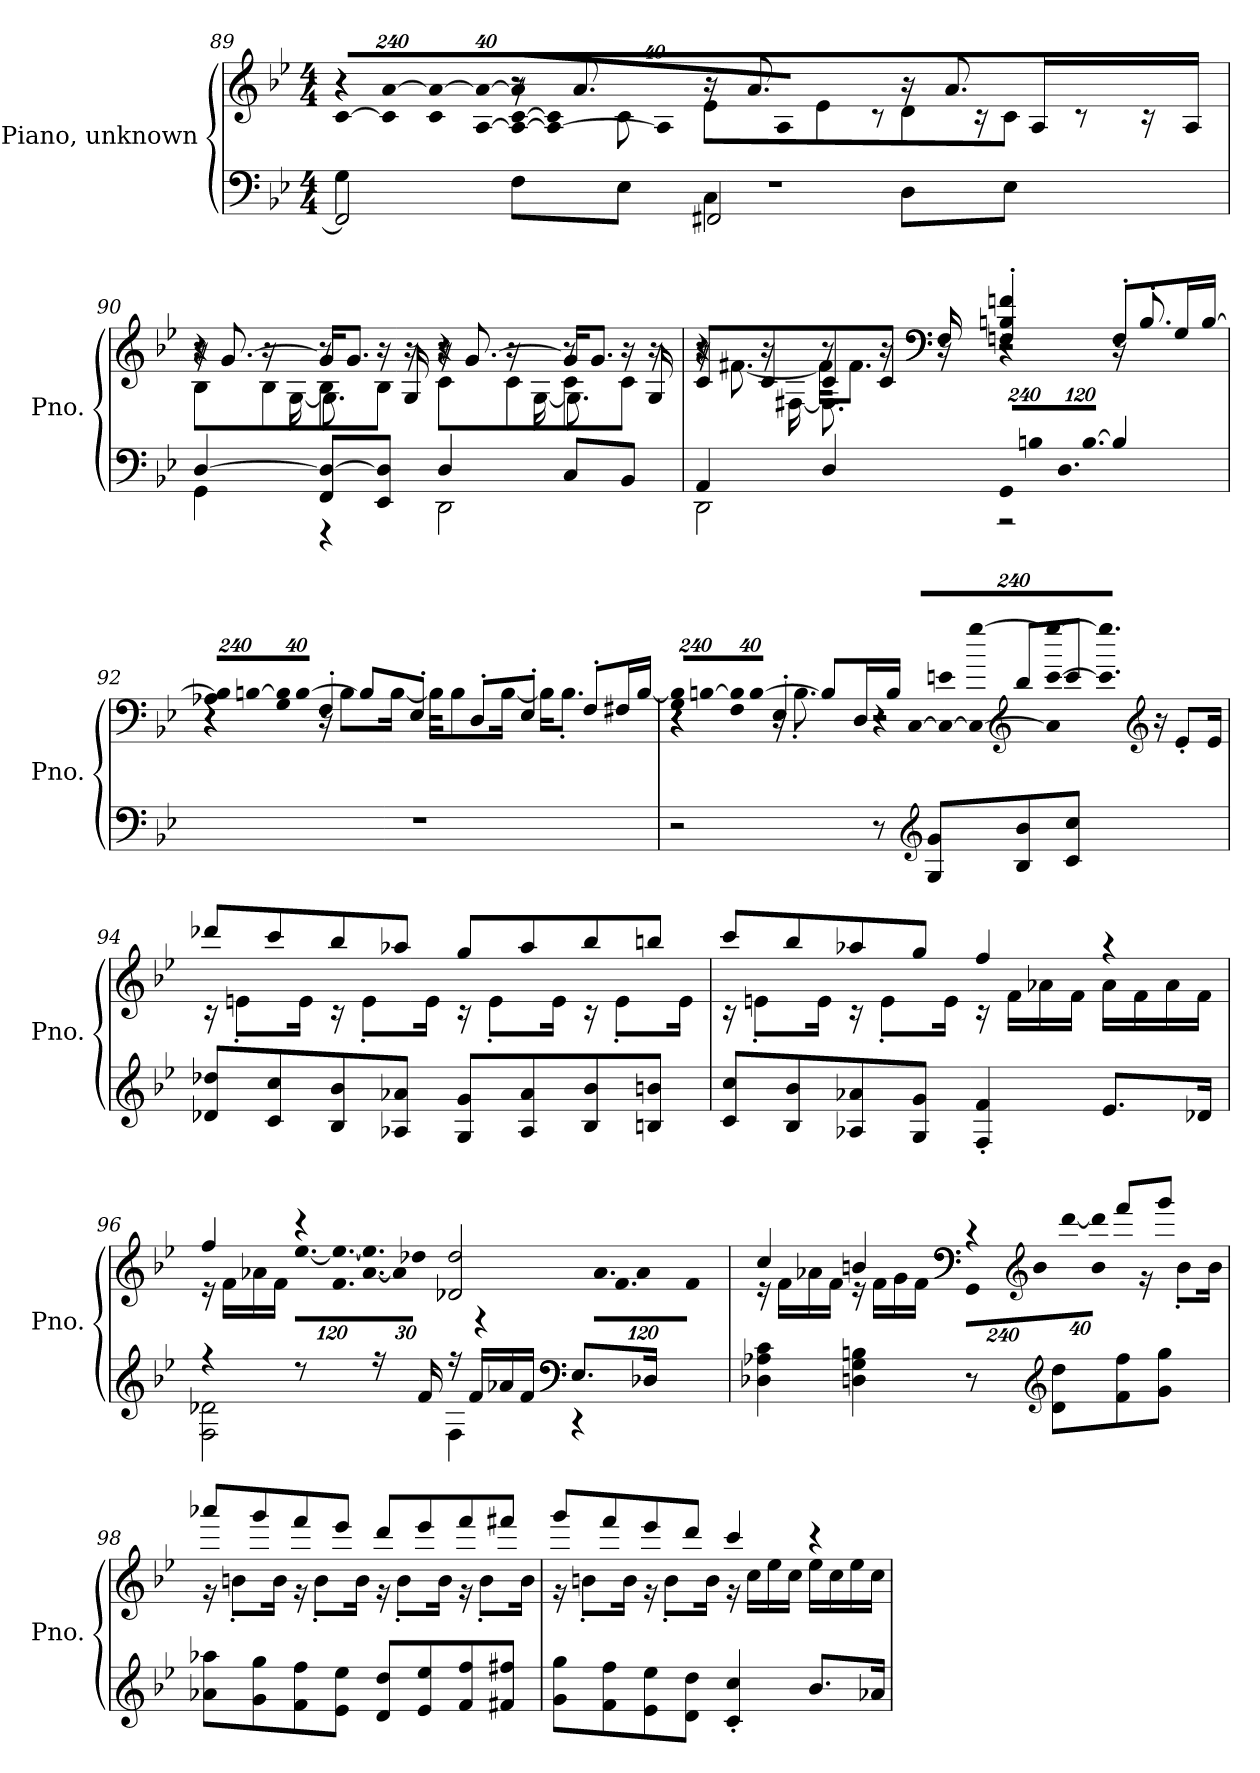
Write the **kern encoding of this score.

**kern	**kern
*part1	*part1
*staff2	*staff1
*I"Piano, unknown	*
*I'Pno.	*
!!LO:LB:g=z
*clefF4	*clefG2
*k[b-e-]	*k[b-e-]
*M4/4	*M4/4
=89	=89
*^	*^
*	*^	*	*^
*	*	*	*	*	*Xbrackettup
!	!	!	!	!	!LO:N:vis=16
1r	4G\	2FF/]	4r	4r	[1920%137c/LL
!	!	!	!	!	!LO:N:vis=16
.	.	.	.	.	1920%137c/] [1920%137a/
!	!	!	!	!	!LO:N:vis=16
.	.	.	.	.	1920%137c/ 1920%137a/_
!	!	!	!	!	!LO:N:vis=32
.	.	.	.	.	[640%23A/ 640%23a/_JJk
!	!	!	!	!	!LO:N:vis=32
.	8F\L	.	16r	8r	640%23A/_ [640%23c/ 640%23a/]KLL
!	!	!	!	!	!LO:N:vis=16
.	.	.	.	.	1920%137A/_ 1920%137c/]
.	.	.	8.a/	.	.
!	!	!	!	!	!LO:N:vis=16
.	.	.	.	.	1920%137A/]
.	8E-\J	.	.	8c\	.
!	!	!	!	!	!LO:N:vis=16
.	.	.	.	.	1920%137A/JJ
.	4C\	2FF#X/	16r	8e-\L	8r
.	.	.	8.a/	.	.
.	.	.	.	8e-\	16r
.	.	.	.	.	16A/
.	8D\L	.	16r	8d\	8r
.	.	.	8.a/	.	.
.	8E-\J	.	.	8c\J	16r
.	.	.	.	.	16A/
*	*v	*v	*	*	*
!!LO:LB:g=z
=90	=90	=90	=90	=90
*	*	*	*	*^
[4D/	4GG\	16r	8B-\L	4r	8r
.	.	[8.g/	.	.	.
.	.	.	8B-\	.	16r
.	.	.	.	.	[16G\
8FF/ 8D/_L	4r	16g/KL]	8B-\	8r	8.G\]
.	.	8.g/J	.	.	.
8EE-/ 8D/]J	.	.	8B-\J	16r	.
.	.	.	.	16G/	16r
4D/	2DD\	16r	8c\L	4r	8r
.	.	[8.g/	.	.	.
.	.	.	8c\	.	16r
.	.	.	.	.	[16G\
8C/L	.	16g/KL]	8c\	8r	8.G\]
.	.	8.g/J	.	.	.
8BB-/J	.	.	8c\J	16r	.
.	.	.	.	16G/	16r
!!LO:LB:g=z	!!	!!	!!
=91	=91	=91	=91	=91	=91
4AA/	2DD\	8c/L	16r	4r	8r
.	.	.	[8.f#X\	.	.
.	.	8c/	.	.	16r
.	.	.	.	.	[16F#X\
4D/	.	8c/	16f#\KL]	8r	8.F#\]
.	.	.	8.f#\J	.	.
.	.	8c/J	.	16r	.
*	*	*clefF4	*	*	*
.	.	.	.	16F#/	16r
*Xbrackettup	*	*	*	*	*
!LO:N:vis=16	!	!	!	!	!
1920%137GG/LL	2r	4r	2r	4Fn/' 4Bn/' 4fn/'	2r
!LO:N:vis=16	!	!	!	!	!
1920%137Bn/	.	.	.	.	.
!LO:N:vis=32.	!	!	!	!	!
1920%103D/L	.	.	.	.	.
!LO:N:vis=32.	!	!	!	!	!
[1920%103B/JJJ	.	.	.	.	.
4B/]	.	16r	.	8F'/L	.
.	.	8.B'/	.	.	.
.	.	.	.	16G/L	.
.	.	.	.	[16B/JJ	.
*v	*v	*	*	*	*
*	*	*	*v	*v
!!LO:LB:g=z
=92	=92	=92	=92
!	!	!	!LO:N:vis=16
1r	4r	4r	1920%137A-X/ 1920%137B/]LL
!	!	!	!LO:N:vis=16
.	.	.	[1920%137Bn/
!	!	!	!LO:N:vis=32
.	.	.	640%23G/ 640%23B/]K
!	!	!	!LO:N:vis=16
.	.	.	[1920%137B/JJ
.	4F'/	16r	8B/L]
.	.	8B\L	.
.	.	.	8E-'/J
.	.	[16B\Jk	.
.	2r	16B\KL]	8D'/L
.	.	8B\	.
.	.	.	8E-'/J
.	.	[16B\Jk	.
.	.	16B\KL]	8F'/L
.	.	8.B'\J	.
.	.	.	16F#X/L
.	.	.	[16B/JJ
!!LO:PB:g=z	!!	!!
=93	=93	=93	=93
!	!	!	!LO:N:vis=16
2r	4r	4r	1920%137G/ 1920%137B/]LL
!	!	!	!LO:N:vis=16
.	.	.	[1920%137Bn/
!	!	!	!LO:N:vis=32
.	.	.	640%23F/ 640%23B/]K
!	!	!	!LO:N:vis=16
.	.	.	[1920%137B/JJ
.	4E-'/	16r	8B/L]
.	.	8.B'\	.
.	.	.	16D/L
.	.	.	16B/JJ
!	!	!	!LO:N:vis=16
8r	4r	2r	[1920%137C/LL
!	!	!	!LO:N:vis=16
.	.	.	1920%137C/_ 1920%137en/
*clefG2	*	*	*
8G/ 8g/L	.	.	.
!	!	!	!LO:N:vis=32
.	.	.	640%23C/_ [640%23gg/L
!	!	!	!LO:N:vis=64
.	.	.	960%17C/] [960%17e/ 960%17gg/_K
!	!	!	!LO:N:vis=32.
.	.	.	1920%103e/] 1920%103gg/]JJJ
*	*clefG2	*	*
8B-/ 8b-/	8bb-/L	.	16r
.	.	.	8e'/L
8c/ 8cc/J	8ccc/J	.	.
.	.	.	16e/Jk
*	*	*v	*v
=94	=94	=94
8d-X/ 8dd-X/L	8ddd-X/L	16r
.	.	8en'\L
8c/ 8cc/	8ccc/	.
.	.	16e\Jk
8B-/ 8b-/	8bb-/	16r
.	.	8e'\L
8A-X/ 8a-X/J	8aa-X/J	.
.	.	16e\Jk
8G/ 8g/L	8gg/L	16r
.	.	8e'\L
8A-/ 8a-/	8aa-/	.
.	.	16e\Jk
8B-/ 8b-/	8bb-/	16r
.	.	8e'\L
8Bn/ 8bn/J	8bbn/J	.
.	.	16e\Jk
!!LO:LB:g=z	!!
=95	=95	=95
8c/ 8cc/L	8ccc/L	16r
.	.	8en'\L
8B-/ 8b-/	8bb-/	.
.	.	16e\Jk
8A-X/ 8a-X/	8aa-X/	16r
.	.	8e'\L
8G/ 8g/J	8gg/J	.
.	.	16e\Jk
4F/' 4f/'	4ff/	16r
.	.	16f\LL
.	.	16a-X\
.	.	16f\JJ
8.e-/L	4r	16a-\LL
.	.	16f\
.	.	16a-\
16d-X/Jk	.	16f\JJ
=96	=96	=96
*^	*	*
4r	2F\ 2d-X\	4ff/	16r
.	.	.	16f\LL
.	.	.	16a-X\
.	.	.	16f\JJ
!	!	!	!LO:N:vis=32.
8r	.	4r	[1920%103ee-\LLL
!	!	!	!LO:N:vis=32.
.	.	.	1920%103f\ 1920%103ee-\_
!	!	!	!LO:N:vis=32.
.	.	.	[1920%103a-\ 1920%103ee-\]
16r	.	.	.
!	!	!	!LO:N:vis=64
.	.	.	960%17a-\JK]
!	!	!	!LO:N:vis=16
.	.	.	1920%137dd-X\JJ
16f/	.	.	.
16r	4F\	2d-X/ 2dd-/	4r
16f/LL	.	.	.
16a-X/	.	.	.
16f/JJ	.	.	.
*clefF4	*	*	*
!	!	!	!LO:N:vis=32.
8.E-/L	4r	.	1920%103a-\LLL
!	!	!	!LO:N:vis=32.
.	.	.	1920%103f\J
!	!	!	!LO:N:vis=16
.	.	.	1920%137a-\
!	!	!	!LO:N:vis=16
.	.	.	1920%137f\JJ
16D-X/Jk	.	.	.
*v	*v	*	*
!!LO:LB:g=z	!!
=97	=97	=97
4D-X\ 4A-X\ 4c\	4cc/	16r
.	.	16f\LL
.	.	16a-X\
.	.	16f\JJ
4Dn\ 4G\ 4Bn\	4bn/	16r
.	.	16f\LL
.	.	16g\
.	.	16f\JJ
*	*clefF4	*
!	!	!LO:N:vis=16
8r	4r	1920%137GG\LL
*	*clefG2	*
!	!	!LO:N:vis=16
.	.	1920%137b\
*clefG2	*	*
8d\ 8dd\L	.	.
!	!	!LO:N:vis=32
.	.	[640%23ddd\K
!	!	!LO:N:vis=16
.	.	1920%137b\ 1920%137ddd\]JJ
8f\ 8ff\	8fff/L	16r
.	.	8b'\L
8g\ 8gg\J	8ggg/J	.
.	.	16b\Jk
=98	=98	=98
8a-X\ 8aa-X\L	8aaa-X/L	16r
.	.	8bn'\L
8g\ 8gg\	8ggg/	.
.	.	16b\Jk
8f\ 8ff\	8fff/	16r
.	.	8b'\L
8e-\ 8ee-\J	8eee-/J	.
.	.	16b\Jk
8d/ 8dd/L	8ddd/L	16r
.	.	8b'\L
8e-/ 8ee-/	8eee-/	.
.	.	16b\Jk
8f/ 8ff/	8fff/	16r
.	.	8b'\L
8f#X/ 8ff#X/J	8fff#X/J	.
.	.	16b\Jk
!!LO:LB:g=z	!!
=99	=99	=99
8g\ 8gg\L	8ggg/L	16r
.	.	8bn'\L
8f\ 8ff\	8fff/	.
.	.	16b\Jk
8e-\ 8ee-\	8eee-/	16r
.	.	8b'\L
8d\ 8dd\J	8ddd/J	.
.	.	16b\Jk
4c/' 4cc/'	4ccc/	16r
.	.	16cc\LL
.	.	16ee-\
.	.	16cc\JJ
8.b-/L	4r	16ee-\LL
.	.	16cc\
.	.	16ee-\
16a-X/Jk	.	16cc\JJ
*	*v	*v
=	=
*-	*-
